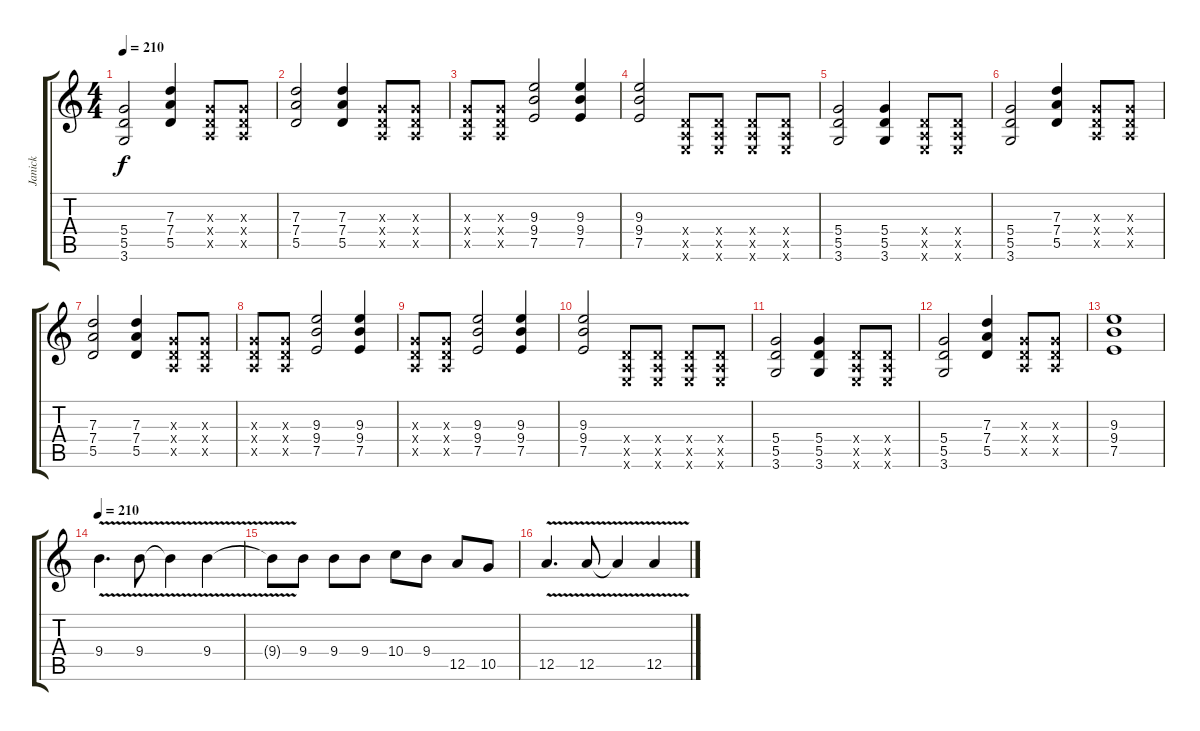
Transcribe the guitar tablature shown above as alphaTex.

\track ("Janick" "Janick") {instrument distortionguitar}
\staff {score tabs}
\tuning (E4 B3 G3 D3 A2 E2) {hide}
\ts (4 4)
\tempo 210
\clef g2
\ks c
(5.4 5.5 3.6).2{dy f} (7.3 7.4 5.5).4 (0.3{x} 0.4{x} 0.5{x}).8 (0.3{x} 0.4{x} 0.5{x}).8 |
(7.3 7.4 5.5).2 (7.3 7.4 5.5).4 (0.3{x} 0.4{x} 0.5{x}).8 (0.3{x} 0.4{x} 0.5{x}).8 |
(0.3{x} 0.4{x} 0.5{x}).8 (0.3{x} 0.4{x} 0.5{x}).8 (9.3 9.4 7.5).2 (9.3 9.4 7.5).4 |
(9.3 9.4 7.5).2 (0.4{x} 0.5{x} 0.6{x}).8 (0.4{x} 0.5{x} 0.6{x}).8 (0.4{x} 0.5{x} 0.6{x}).8 (0.4{x} 0.5{x} 0.6{x}).8 |
(5.4 5.5 3.6).2 (5.4 5.5 3.6).4 (0.4{x} 0.5{x} 0.6{x}).8 (0.4{x} 0.5{x} 0.6{x}).8 |
(5.4 5.5 3.6).2 (7.3 7.4 5.5).4 (0.3{x} 0.4{x} 0.5{x}).8 (0.3{x} 0.4{x} 0.5{x}).8 |
(7.3 7.4 5.5).2 (7.3 7.4 5.5).4 (0.3{x} 0.4{x} 0.5{x}).8 (0.3{x} 0.4{x} 0.5{x}).8 |
(0.3{x} 0.4{x} 0.5{x}).8 (0.3{x} 0.4{x} 0.5{x}).8 (9.3 9.4 7.5).2 (9.3 9.4 7.5).4 |
(0.3{x} 0.4{x} 0.5{x}).8 (0.3{x} 0.4{x} 0.5{x}).8 (9.3 9.4 7.5).2 (9.3 9.4 7.5).4 |
(9.3 9.4 7.5).2 (0.4{x} 0.5{x} 0.6{x}).8 (0.4{x} 0.5{x} 0.6{x}).8 (0.4{x} 0.5{x} 0.6{x}).8 (0.4{x} 0.5{x} 0.6{x}).8 |
(5.4 5.5 3.6).2 (5.4 5.5 3.6).4 (0.4{x} 0.5{x} 0.6{x}).8 (0.4{x} 0.5{x} 0.6{x}).8 |
(5.4 5.5 3.6).2 (7.3 7.4 5.5).4 (0.3{x} 0.4{x} 0.5{x}).8 (0.3{x} 0.4{x} 0.5{x}).8 |
(9.3 9.4 7.5).1 |
\tempo 210
9.4{v}.4{d volume 16} 9.4{v}.8 9.4{t}.4 9.4{v}.4 |
9.4{t}.8 9.4.8 9.4.8 9.4.8 10.4.8 9.4.8 12.5.8 10.5.8 |
12.5{v}.4{d} 12.5{v}.8 12.5{t}.4 12.5{v}.4
